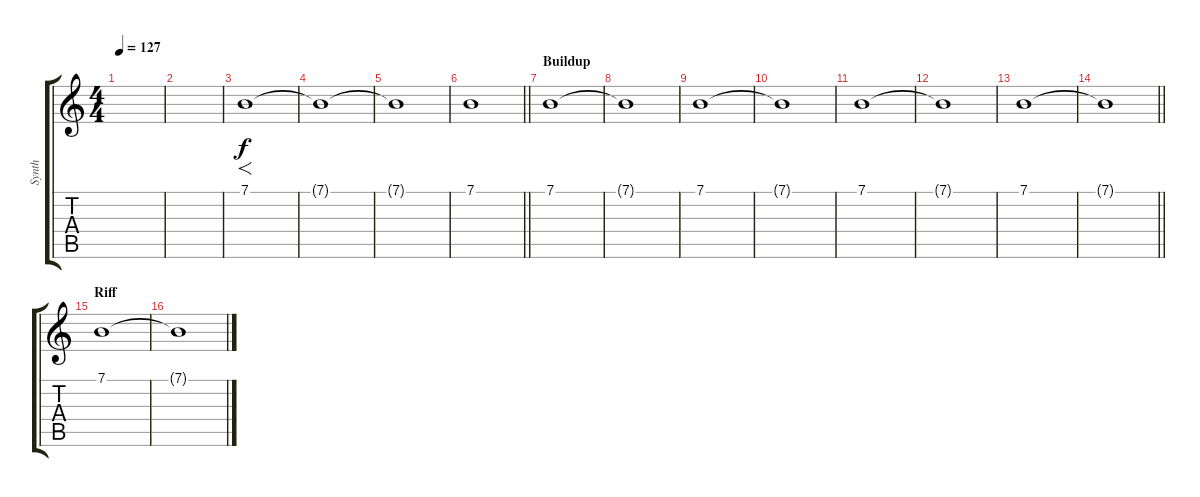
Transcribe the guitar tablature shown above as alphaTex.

\track ("Synth" "Synth") {instrument lead2sawtooth}
\staff {score tabs}
\tuning (E4 B3 G3 D3 A2 E2) {hide}
\ts (4 4)
\tempo 127
\clef g2
\ks c
|
|
7.1.1{f} |
7.1{t}.1 |
7.1{t}.1 |
\barLineRight lightlight
7.1.1 |
\section ("" "Buildup")
7.1.1 |
7.1{t}.1 |
7.1.1 |
7.1{t}.1 |
7.1.1 |
7.1{t}.1 |
7.1.1 |
\barLineRight lightlight
7.1{t}.1 |
\section ("" "Riff")
7.1.1 |
7.1{t}.1
